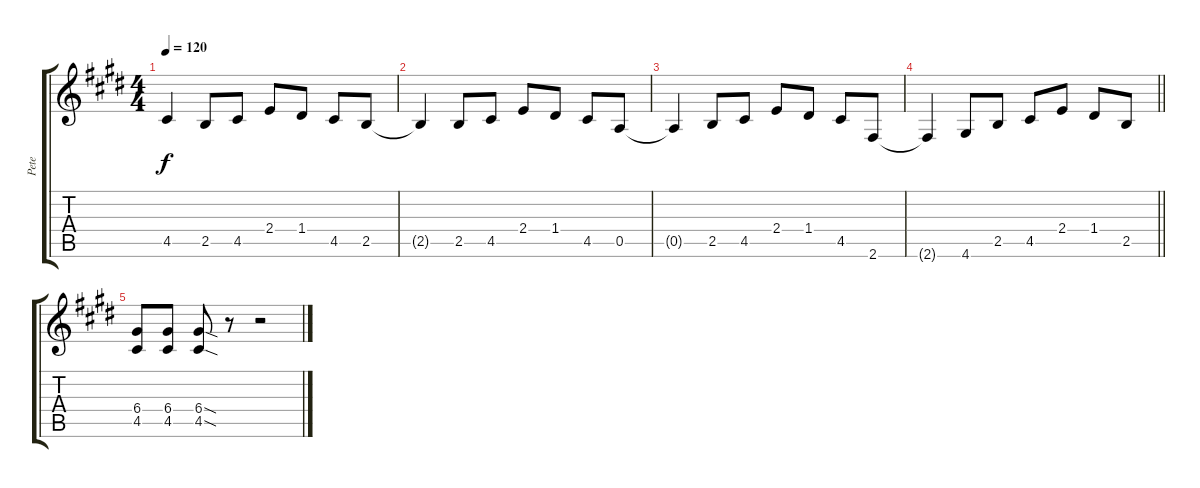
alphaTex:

\track ("Pete" "Pete") {instrument distortionguitar}
\staff {score tabs}
\tuning (E4 B3 G3 D3 A2 E2) {hide}
\ts (4 4)
\tempo 120
\clef g2
\ks c#minor
4.5.4{dy f} 2.5.8 4.5.8 2.4.8 1.4.8 4.5.8 2.5.8 |
2.5{t}.4 2.5.8 4.5.8 2.4.8 1.4.8 4.5.8 0.5.8 |
0.5{t}.4 2.5.8 4.5.8 2.4.8 1.4.8 4.5.8 2.6.8 |
\barLineRight lightlight
2.6{t}.4 4.6.8 2.5.8 4.5.8 2.4.8 1.4.8 2.5.8 |
(6.4 4.5).8 (6.4 4.5).8 (6.4{sod} 4.5{sod}).8 r.8 r.2
